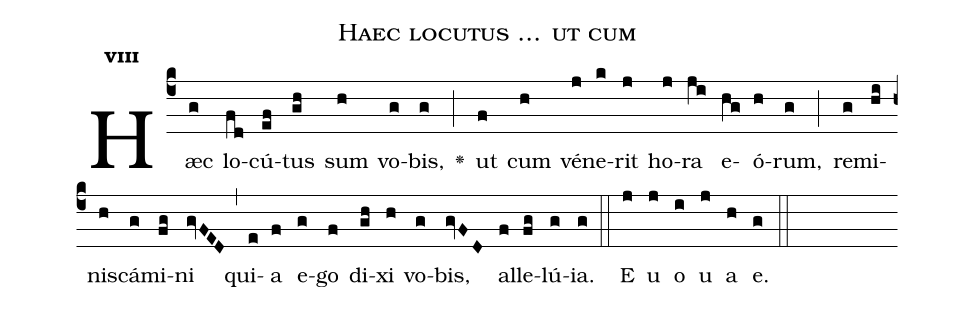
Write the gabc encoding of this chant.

name:Haec locutus ... ut cum;
office-part:Antiphona;
mode:8;
%%
initial-style: 1;
name: Haec locutus ... ut cum
book: Antiphonae & Responsoria/Tomus II, p. 216;
occasion: Hebdomada VI Paschae Feria VI;
office-part: Vesperae Ant E;
user-notes: ;
commentary: ;
annotation: 8g;
centering-scheme: english;
fontsize: 12;
font: OFLSortsMillGoudy;
height: 11;
width: 4.5;
%%
(c4)Hæc(g) lo(fd)cú(ef)tus(gh) sum(h) vo(g)bis,(g) <v>\greheightstar</v>(;) ut(f) cum(h) vé(j)ne(k)rit(j) ho(j)ra(ji) e(hg)ó(h)rum,(g) (;) re(g)mi(hi)ni(h)scá(g)mi(fg)ni(gvFED) (,) qui(e)a(f) e(g)go(f) di(gh)xi(h) vo(g)bis,(gvFD) al(f)le(fg)lú(g)ia.(g) (::)
E(j) u(j) o(i) u(j) a(h) e.(g) (::)
